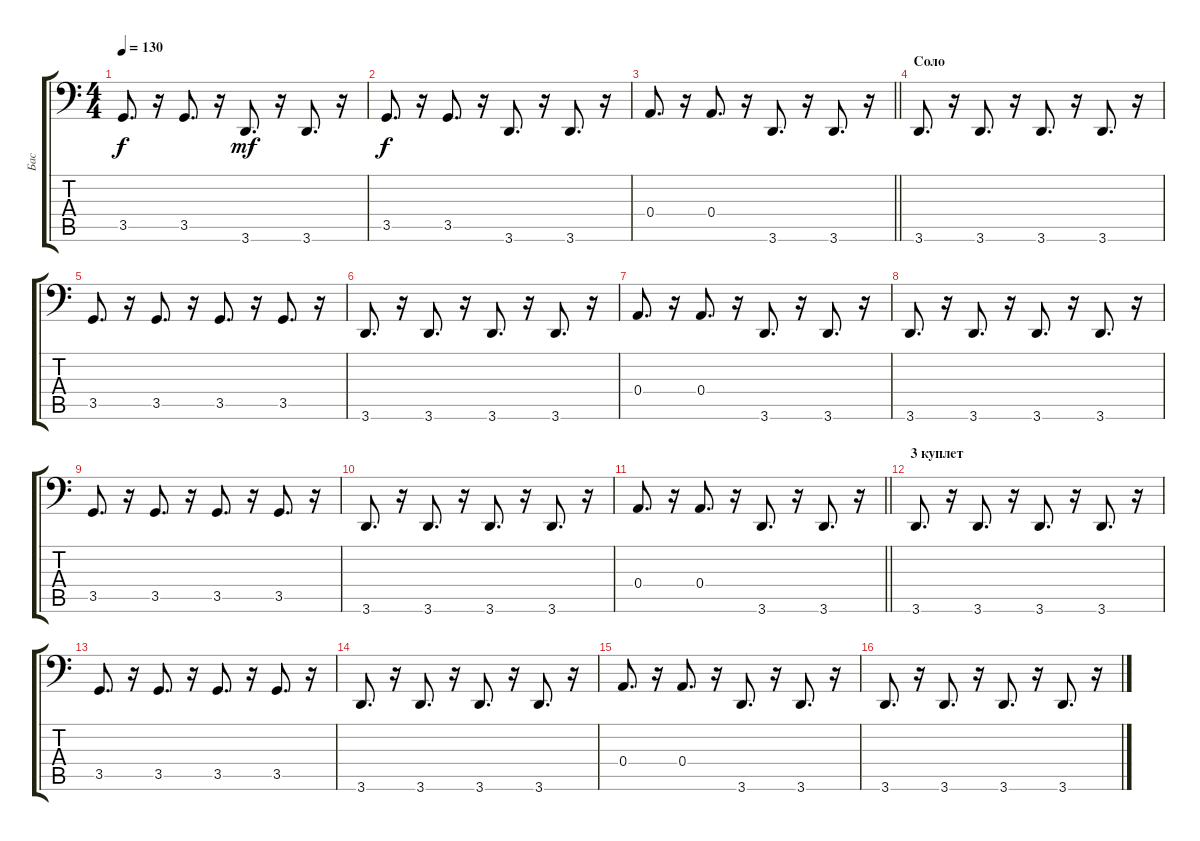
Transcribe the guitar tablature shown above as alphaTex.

\track ("Бас" "Бас") {instrument electricbassfinger}
\staff {score tabs}
\tuning (C3 G2 D2 A1 E1 B0) {hide}
\ts (4 4)
\tempo 130
\clef f4
\ks c
3.5.8{d dy f} r.16 3.5.8{d} r.16 3.6.8{d dy mf} r.16 3.6.8{d} r.16 |
3.5.8{d dy f} r.16 3.5.8{d} r.16 3.6.8{d} r.16 3.6.8{d} r.16 |
\barLineRight lightlight
0.4.8{d} r.16 0.4.8{d} r.16 3.6.8{d} r.16 3.6.8{d} r.16 |
\section ("" "Соло")
3.6.8{d} r.16 3.6.8{d} r.16 3.6.8{d} r.16 3.6.8{d} r.16 |
3.5.8{d} r.16 3.5.8{d} r.16 3.5.8{d} r.16 3.5.8{d} r.16 |
3.6.8{d} r.16 3.6.8{d} r.16 3.6.8{d} r.16 3.6.8{d} r.16 |
0.4.8{d} r.16 0.4.8{d} r.16 3.6.8{d} r.16 3.6.8{d} r.16 |
3.6.8{d} r.16 3.6.8{d} r.16 3.6.8{d} r.16 3.6.8{d} r.16 |
3.5.8{d} r.16 3.5.8{d} r.16 3.5.8{d} r.16 3.5.8{d} r.16 |
3.6.8{d} r.16 3.6.8{d} r.16 3.6.8{d} r.16 3.6.8{d} r.16 |
\barLineRight lightlight
0.4.8{d} r.16 0.4.8{d} r.16 3.6.8{d} r.16 3.6.8{d} r.16 |
\section ("" "3 куплет")
3.6.8{d} r.16 3.6.8{d} r.16 3.6.8{d} r.16 3.6.8{d} r.16 |
3.5.8{d} r.16 3.5.8{d} r.16 3.5.8{d} r.16 3.5.8{d} r.16 |
3.6.8{d} r.16 3.6.8{d} r.16 3.6.8{d} r.16 3.6.8{d} r.16 |
0.4.8{d} r.16 0.4.8{d} r.16 3.6.8{d} r.16 3.6.8{d} r.16 |
3.6.8{d} r.16 3.6.8{d} r.16 3.6.8{d} r.16 3.6.8{d} r.16
